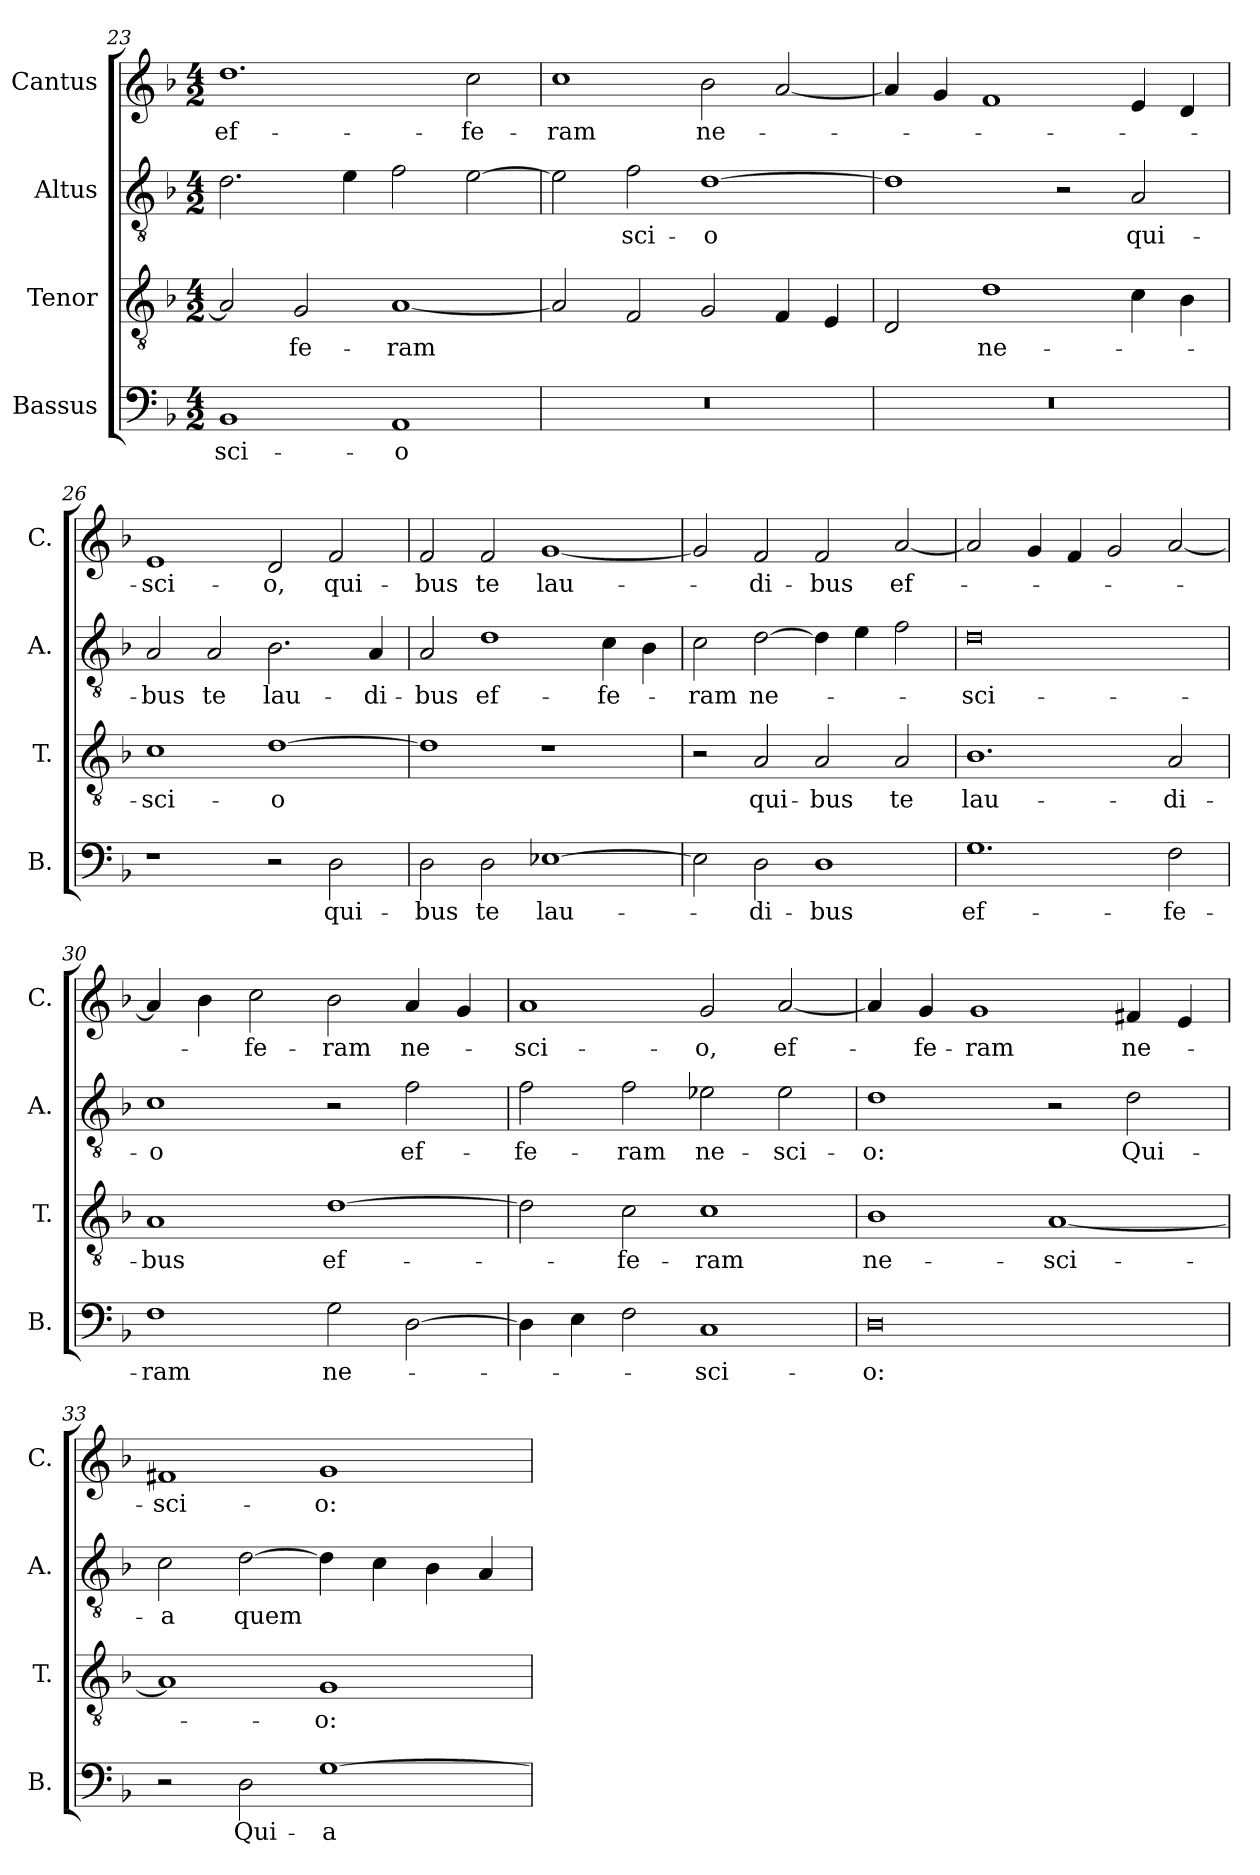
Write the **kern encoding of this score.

**kern	**text	**kern	**text	**kern	**text	**kern	**text
*part4	*part4	*part3	*part3	*part2	*part2	*part1	*part1
*staff4	*staff4	*staff3	*staff3	*staff2	*staff2	*staff1	*staff1
*I"Bassus	*	*I"Tenor	*	*I"Altus	*	*I"Cantus	*
*I'B.	*	*I'T.	*	*I'A.	*	*I'C.	*
*clefF4	*	*clefGv2	*	*clefGv2	*	*clefG2	*
*k[b-]	*	*k[b-]	*	*k[b-]	*	*k[b-]	*
*M4/2	*	*M4/2	*	*M4/2	*	*M4/2	*
=23	=23	=23	=23	=23	=23	=23	=23
!	!LO:LY:b	!	!	!	!	!	!LO:LY:b
1BB-	-sci-	2A/]	.	2.d\	.	1.dd	ef-
!	!	!	!LO:LY:b	!	!	!	!
.	.	2G/	-fe-	.	.	.	.
.	.	.	.	4e\	.	.	.
!	!LO:LY:b	!	!LO:LY:b	!	!	!	!
1AA	-o	[1A	-ram	2f\	.	.	.
!	!	!	!	!	!	!	!LO:LY:b
.	.	.	.	[2e\	.	2cc\	-fe-
=24	=24	=24	=24	=24	=24	=24	=24
!	!	!	!	!	!	!	!LO:LY:b
0r	.	2A/]	.	2e\]	.	1cc	-ram
!	!	!	!	!	!LO:LY:b	!	!
.	.	2F/	.	2f\	-sci-	.	.
!	!	!	!	!	!LO:LY:b	!	!LO:LY:b
.	.	2G/	.	[1d	-o	2b-\	ne-
.	.	4F/	.	.	.	[2a/	.
.	.	4E/	.	.	.	.	.
=25	=25	=25	=25	=25	=25	=25	=25
0r	.	2D/	.	1d]	.	4a/]	.
.	.	.	.	.	.	4g/	.
!	!	!	!LO:LY:b	!	!	!	!
.	.	1d	ne-	.	.	1f	.
.	.	.	.	2r	.	.	.
!	!	!	!	!	!LO:LY:b	!	!
.	.	4c\	.	2A/	qui-	4e/	.
.	.	4B-\	.	.	.	4d/	.
!!LO:LB:g=z
=26	=26	=26	=26	=26	=26	=26	=26
!	!	!	!LO:LY:b	!	!LO:LY:b	!	!LO:LY:b
1r	.	1c	-sci-	2A/	-bus	1e	-sci-
!	!	!	!	!	!LO:LY:b	!	!
.	.	.	.	2A/	te	.	.
!	!	!	!LO:LY:b	!	!LO:LY:b	!	!LO:LY:b
2r	.	[1d	-o	2.B-\	lau-	2d/	-o,
!	!LO:LY:b	!	!	!	!	!	!LO:LY:b
2D\	qui-	.	.	.	.	2f/	qui-
!	!	!	!	!	!LO:LY:b	!	!
.	.	.	.	4A/	-di-	.	.
=27	=27	=27	=27	=27	=27	=27	=27
!	!LO:LY:b	!	!	!	!LO:LY:b	!	!LO:LY:b
2D\	-bus	1d]	.	2A/	-bus	2f/	-bus
!	!LO:LY:b	!	!	!	!LO:LY:b	!	!LO:LY:b
2D\	te	.	.	1d	ef-	2f/	te
!	!LO:LY:b	!	!	!	!	!	!LO:LY:b
[1E-X	lau-	1r	.	.	.	[1g	lau-
!	!	!	!	!	!LO:LY:b	!	!
.	.	.	.	4c\	-fe-	.	.
.	.	.	.	4B-\	.	.	.
=28	=28	=28	=28	=28	=28	=28	=28
!	!	!	!	!	!LO:LY:b	!	!
2E-\]	.	2r	.	2c\	-ram	2g/]	.
!	!LO:LY:b	!	!LO:LY:b	!	!LO:LY:b	!	!LO:LY:b
2D\	-di-	2A/	qui-	[2d\	ne-	2f/	-di-
!	!LO:LY:b	!	!LO:LY:b	!	!	!	!LO:LY:b
1D	-bus	2A/	-bus	4d\]	.	2f/	-bus
.	.	.	.	4e\	.	.	.
!	!	!	!LO:LY:b	!	!	!	!LO:LY:b
.	.	2A/	te	2f\	.	[2a/	ef-
=29	=29	=29	=29	=29	=29	=29	=29
!	!LO:LY:b	!	!LO:LY:b	!	!LO:LY:b	!	!
1.G	ef-	1.B-	lau-	0d	-sci-	2a/]	.
.	.	.	.	.	.	4g/	.
.	.	.	.	.	.	4f/	.
.	.	.	.	.	.	2g/	.
!	!LO:LY:b	!	!LO:LY:b	!	!	!	!
2F\	-fe-	2A/	-di-	.	.	[2a/	.
!!LO:PB:g=z
=30	=30	=30	=30	=30	=30	=30	=30
!	!LO:LY:b	!	!LO:LY:b	!	!LO:LY:b	!	!
1F	-ram	1A	-bus	1c	-o	4a/]	.
.	.	.	.	.	.	4b-\	.
!	!	!	!	!	!	!	!LO:LY:b
.	.	.	.	.	.	2cc\	-fe-
!	!LO:LY:b	!	!LO:LY:b	!	!	!	!LO:LY:b
2G\	ne-	[1d	ef-	2r	.	2b-\	-ram
!	!	!	!	!	!LO:LY:b	!	!LO:LY:b
[2D\	.	.	.	2f\	ef-	4a/	ne-
.	.	.	.	.	.	4g/	.
=31	=31	=31	=31	=31	=31	=31	=31
!	!	!	!	!	!LO:LY:b	!	!LO:LY:b
4D\]	.	2d\]	.	2f\	-fe-	1a	-sci-
4E\	.	.	.	.	.	.	.
!	!	!	!LO:LY:b	!	!LO:LY:b	!	!
2F\	.	2c\	-fe-	2f\	-ram	.	.
!	!LO:LY:b	!	!LO:LY:b	!	!LO:LY:b	!	!LO:LY:b
1C	-sci-	1c	-ram	2e-X\	ne-	2g/	-o,
!	!	!	!	!	!LO:LY:b	!	!LO:LY:b
.	.	.	.	2e-\	-sci-	[2a/	ef-
=32	=32	=32	=32	=32	=32	=32	=32
!	!LO:LY:b	!	!LO:LY:b	!	!LO:LY:b	!	!
0D	-o:	1B-	ne-	1d	-o:	4a/]	.
!	!	!	!	!	!	!	!LO:LY:b
.	.	.	.	.	.	4g/	-fe-
!	!	!	!	!	!	!	!LO:LY:b
.	.	.	.	.	.	1g	-ram
!	!	!	!LO:LY:b	!	!	!	!
.	.	[1A	-sci-	2r	.	.	.
!	!	!	!	!	!LO:LY:b	!	!LO:LY:b
.	.	.	.	2d\	Qui-	4f#X/	ne-
.	.	.	.	.	.	4e/	.
=33	=33	=33	=33	=33	=33	=33	=33
!	!	!	!	!	!LO:LY:b	!	!LO:LY:b
2r	.	1A]	.	2c\	-a	1f#X	-sci-
!	!LO:LY:b	!	!	!	!LO:LY:b	!	!
2D\	Qui-	.	.	[2d\	-quem	.	.
!	!LO:LY:b	!	!LO:LY:b	!	!	!	!LO:LY:b
[1G	-a	1G	-o:	4d\]	.	1g	-o:
.	.	.	.	4c\	.	.	.
.	.	.	.	4B-\	.	.	.
.	.	.	.	4A/	.	.	.
=	=	=	=	=	=	=	=
*-	*-	*-	*-	*-	*-	*-	*-
